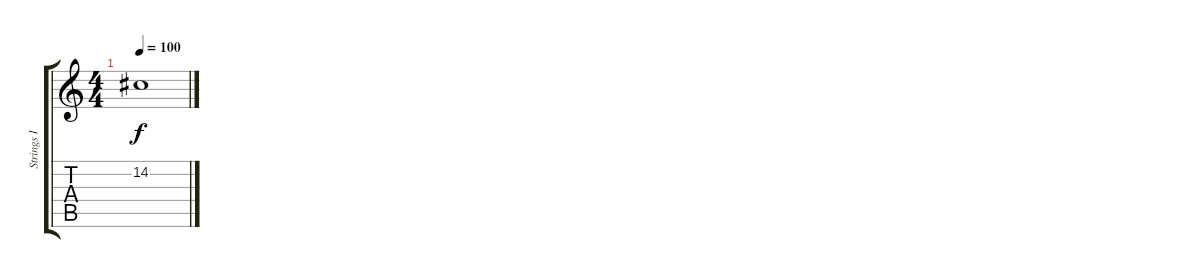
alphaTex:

\track ("Strings I" "Strings I") {instrument stringensemble1}
\staff {score tabs}
\tuning (E4 B3 G3 D3 A2 E2) {hide}
\ts (4 4)
\tempo 100
\clef g2
\ks c
14.2{t}.1{dy f}
